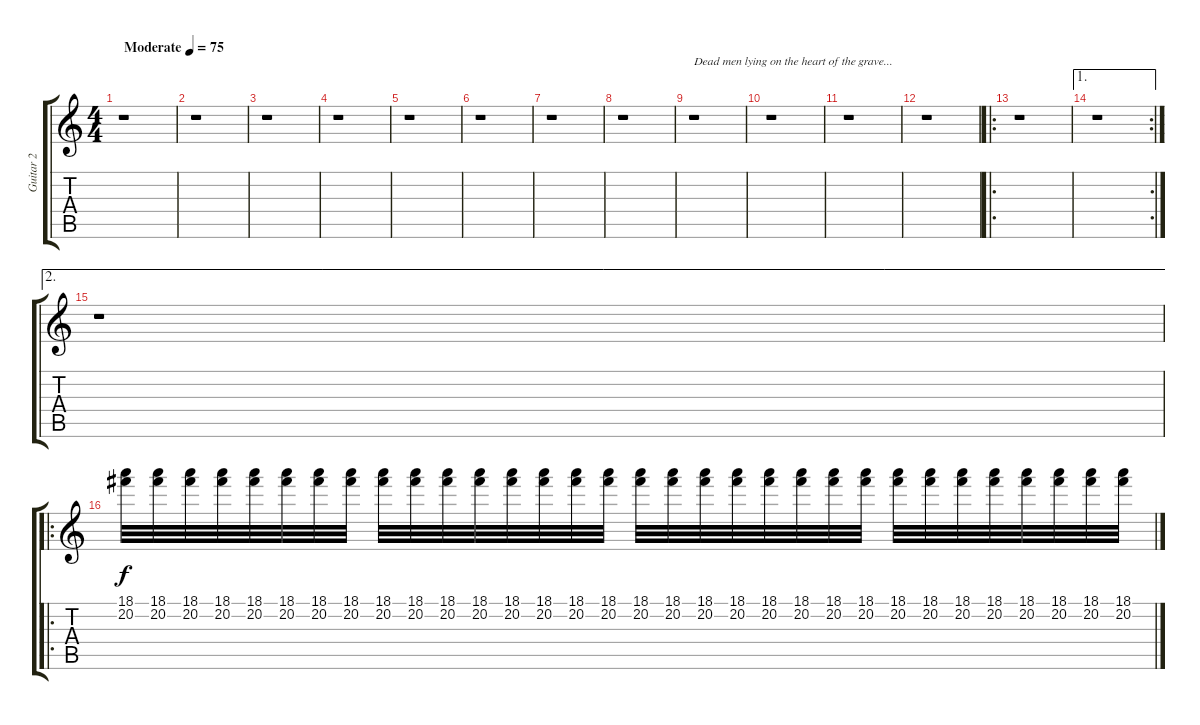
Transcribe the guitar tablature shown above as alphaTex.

\track ("Guitar 2" "Guitar 2") {instrument electricguitarclean}
\staff {score tabs}
\tuning (Eb4 Bb3 Gb3 Db3 Ab2 Db2) {hide}
\ts (4 4)
\tempo (75 "Moderate")
\clef g2
\ks c
r.1{dy f instrument electricguitarclean} |
r.1 |
r.1 |
r.1 |
r.1 |
r.1 |
r.1 |
r.1 |
r.1{txt "Dead men lying on the heart of the grave..."} |
r.1 |
r.1 |
r.1 |
\ro
r.1 |
\ae 1
\rc 2
r.1 |
\ae 2
r.1 |
\ro
(18.1 20.2).32 (18.1 20.2).32 (18.1 20.2).32 (18.1 20.2).32 (18.1 20.2).32 (18.1 20.2).32 (18.1 20.2).32 (18.1 20.2).32 (18.1 20.2).32 (18.1 20.2).32 (18.1 20.2).32 (18.1 20.2).32 (18.1 20.2).32 (18.1 20.2).32 (18.1 20.2).32 (18.1 20.2).32 (18.1 20.2).32 (18.1 20.2).32 (18.1 20.2).32 (18.1 20.2).32 (18.1 20.2).32 (18.1 20.2).32 (18.1 20.2).32 (18.1 20.2).32 (18.1 20.2).32 (18.1 20.2).32 (18.1 20.2).32 (18.1 20.2).32 (18.1 20.2).32 (18.1 20.2).32 (18.1 20.2).32 (18.1 20.2).32
